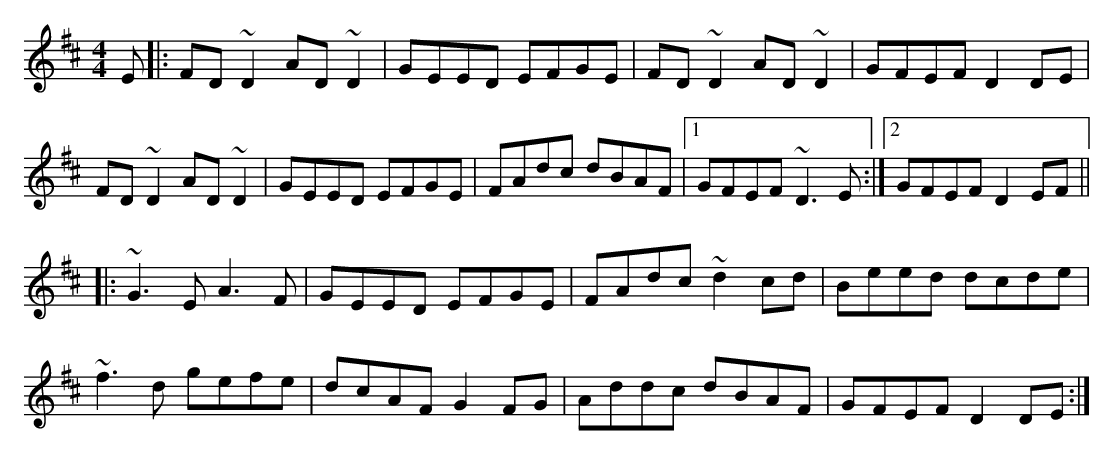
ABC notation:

X:1
M:4/4
K:Edor
E|:FD ~D2 AD ~D2|GEED EFGE|FD ~D2 AD ~D2|GFEF D2 DE|
FD ~D2 AD ~D2|GEED EFGE|FAdc dBAF|1 GFEF ~D3 E:|2 GFEF D2 EF||
|:~G3 E A3 F|GEED EFGE|FAdc ~d2 cd|Beed dcde|
~f3 d gefe|dcAF G2 FG|Addc dBAF|GFEF D2 DE:|
